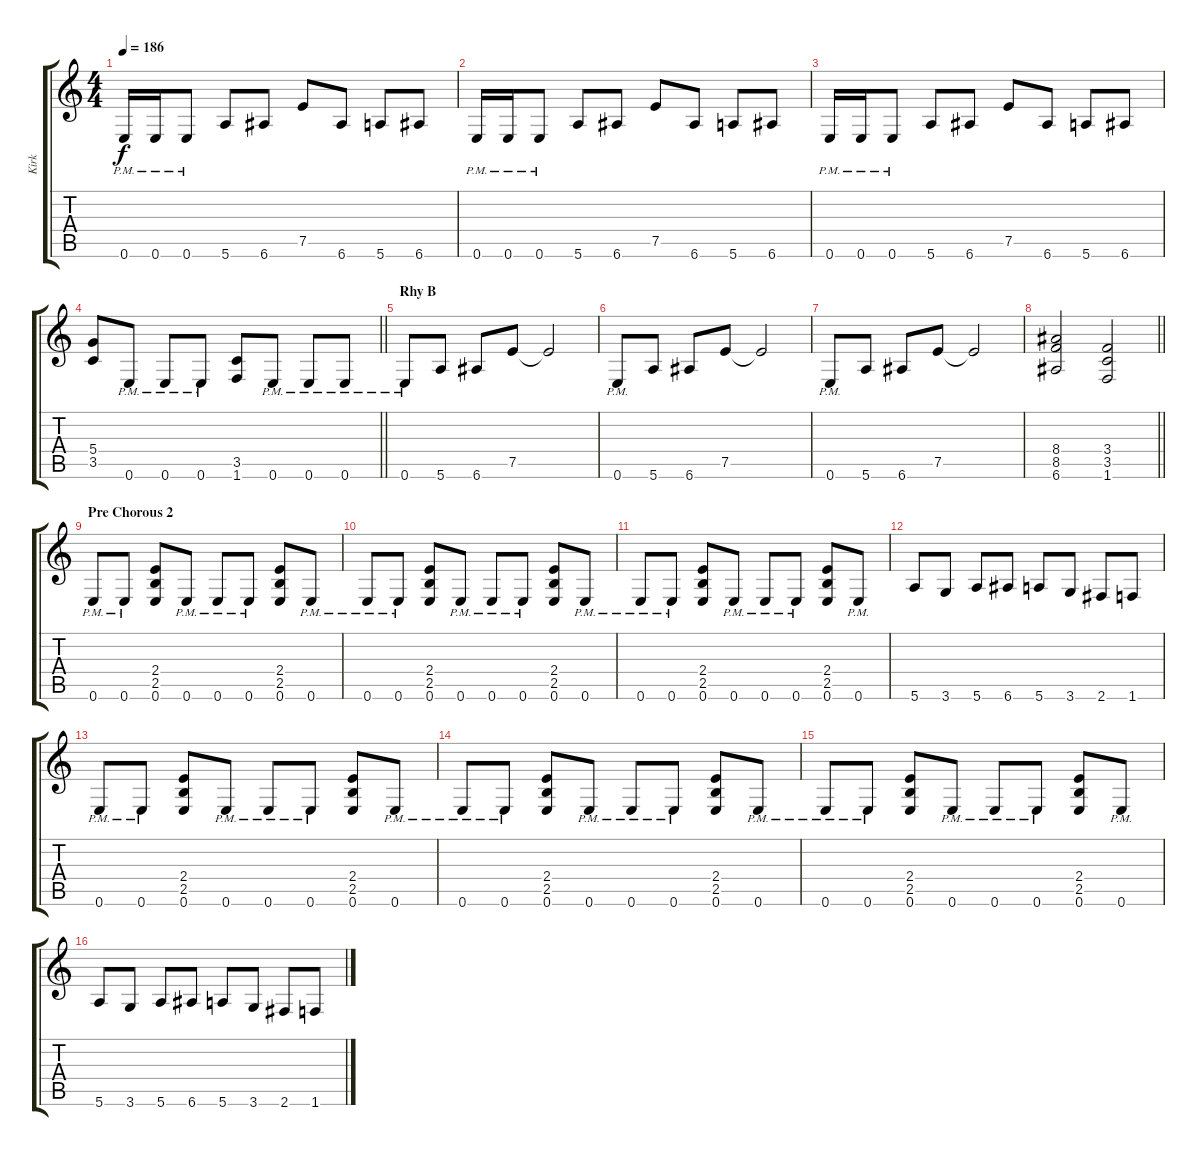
\track ("Kirk" "Kirk") {instrument distortionguitar}
\staff {score tabs}
\tuning (E4 B3 G3 D3 A2 E2) {hide}
\ts (4 4)
\tempo 186
\clef g2
\ks c
0.6{pm}.16{dy f} 0.6{pm}.16 0.6{pm}.8 5.6.8 6.6.8 7.5.8 6.6.8 5.6.8 6.6.8 |
0.6{pm}.16 0.6{pm}.16 0.6{pm}.8 5.6.8 6.6.8 7.5.8 6.6.8 5.6.8 6.6.8 |
0.6{pm}.16 0.6{pm}.16 0.6{pm}.8 5.6.8 6.6.8 7.5.8 6.6.8 5.6.8 6.6.8 |
\barLineRight lightlight
(5.4 3.5).8 0.6{pm}.8 0.6{pm}.8 0.6{pm}.8 (3.5 1.6).8 0.6{pm}.8 0.6{pm}.8 0.6{pm}.8 |
\section ("" "Rhy B")
0.6{pm}.8 5.6.8 6.6.8 7.5.8 7.5{t}.2 |
0.6{pm}.8 5.6.8 6.6.8 7.5.8 7.5{t}.2 |
0.6{pm}.8 5.6.8 6.6.8 7.5.8 7.5{t}.2 |
\barLineRight lightlight
(8.4 8.5 6.6).2 (3.4 3.5 1.6).2 |
\section ("" "Pre Chorous 2")
0.6{pm}.8 0.6{pm}.8 (2.4 2.5 0.6).8 0.6{pm}.8 0.6{pm}.8 0.6{pm}.8 (2.4 2.5 0.6).8 0.6{pm}.8 |
0.6{pm}.8 0.6{pm}.8 (2.4 2.5 0.6).8 0.6{pm}.8 0.6{pm}.8 0.6{pm}.8 (2.4 2.5 0.6).8 0.6{pm}.8 |
0.6{pm}.8 0.6{pm}.8 (2.4 2.5 0.6).8 0.6{pm}.8 0.6{pm}.8 0.6{pm}.8 (2.4 2.5 0.6).8 0.6{pm}.8 |
5.6.8 3.6.8 5.6.8 6.6.8 5.6.8 3.6.8 2.6.8 1.6.8 |
0.6{pm}.8 0.6{pm}.8 (2.4 2.5 0.6).8 0.6{pm}.8 0.6{pm}.8 0.6{pm}.8 (2.4 2.5 0.6).8 0.6{pm}.8 |
0.6{pm}.8 0.6{pm}.8 (2.4 2.5 0.6).8 0.6{pm}.8 0.6{pm}.8 0.6{pm}.8 (2.4 2.5 0.6).8 0.6{pm}.8 |
0.6{pm}.8 0.6{pm}.8 (2.4 2.5 0.6).8 0.6{pm}.8 0.6{pm}.8 0.6{pm}.8 (2.4 2.5 0.6).8 0.6{pm}.8 |
5.6.8 3.6.8 5.6.8 6.6.8 5.6.8 3.6.8 2.6.8 1.6.8
